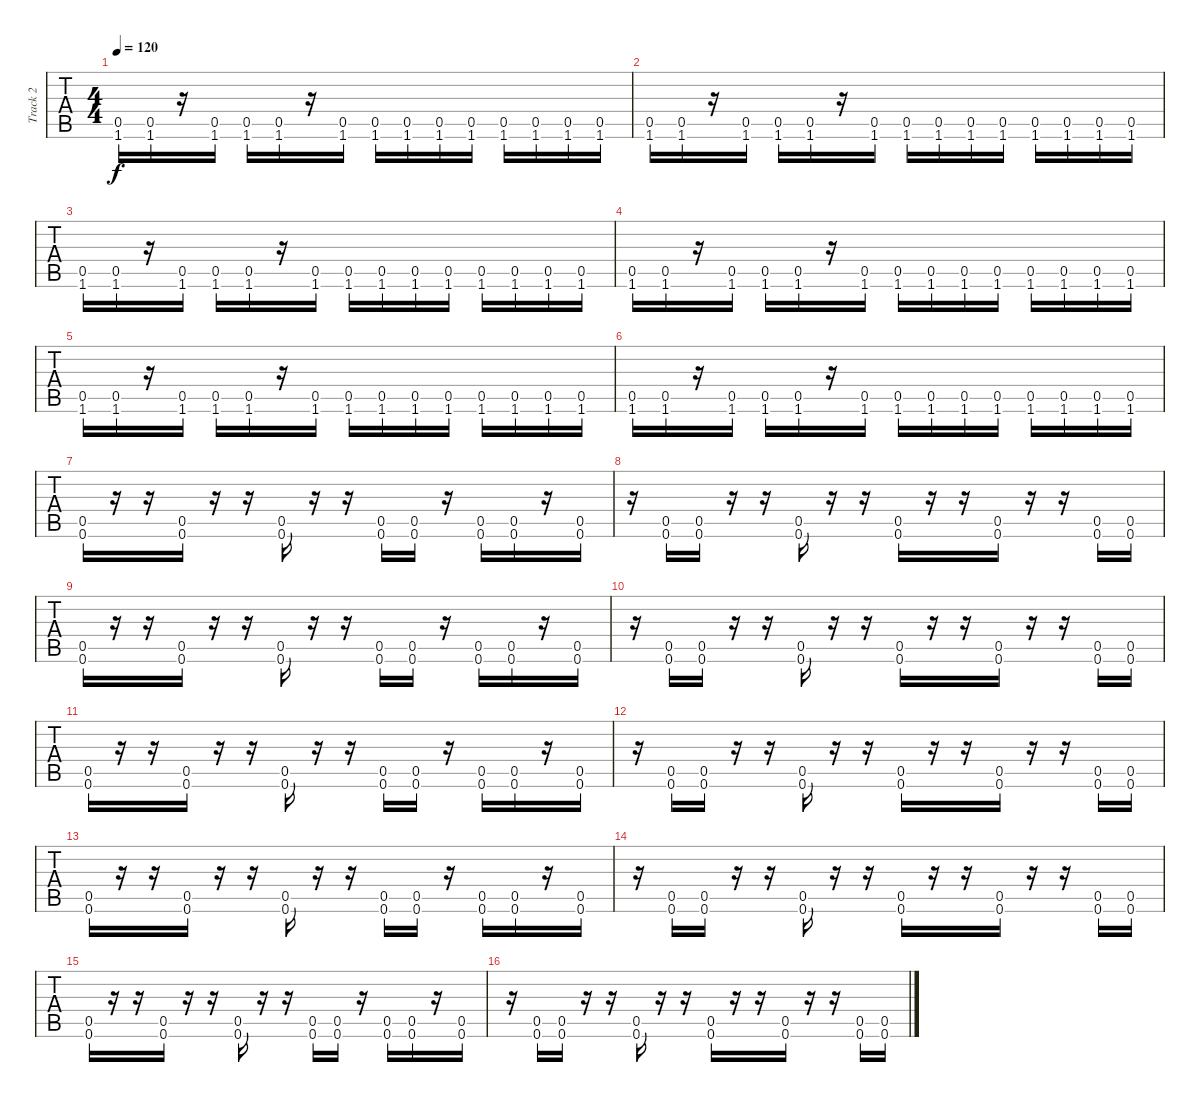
\track ("Track 2" "Track 2") {instrument distortionguitar bank 255}
\staff {tabs}
\tuning (D4 A3 F3 C3 G2 C2) {hide}
\ts (4 4)
\tempo 120
\clef g2
\ks c
(0.5 1.6).16{dy f} (0.5 1.6).16 r.16 (0.5 1.6).16 (0.5 1.6).16 (0.5 1.6).16 r.16 (0.5 1.6).16 (0.5 1.6).16 (0.5 1.6).16 (0.5 1.6).16 (0.5 1.6).16 (0.5 1.6).16 (0.5 1.6).16 (0.5 1.6).16 (0.5 1.6).16 |
(0.5 1.6).16 (0.5 1.6).16 r.16 (0.5 1.6).16 (0.5 1.6).16 (0.5 1.6).16 r.16 (0.5 1.6).16 (0.5 1.6).16 (0.5 1.6).16 (0.5 1.6).16 (0.5 1.6).16 (0.5 1.6).16 (0.5 1.6).16 (0.5 1.6).16 (0.5 1.6).16 |
(0.5 1.6).16 (0.5 1.6).16 r.16 (0.5 1.6).16 (0.5 1.6).16 (0.5 1.6).16 r.16 (0.5 1.6).16 (0.5 1.6).16 (0.5 1.6).16 (0.5 1.6).16 (0.5 1.6).16 (0.5 1.6).16 (0.5 1.6).16 (0.5 1.6).16 (0.5 1.6).16 |
(0.5 1.6).16 (0.5 1.6).16 r.16 (0.5 1.6).16 (0.5 1.6).16 (0.5 1.6).16 r.16 (0.5 1.6).16 (0.5 1.6).16 (0.5 1.6).16 (0.5 1.6).16 (0.5 1.6).16 (0.5 1.6).16 (0.5 1.6).16 (0.5 1.6).16 (0.5 1.6).16 |
(0.5 1.6).16 (0.5 1.6).16 r.16 (0.5 1.6).16 (0.5 1.6).16 (0.5 1.6).16 r.16 (0.5 1.6).16 (0.5 1.6).16 (0.5 1.6).16 (0.5 1.6).16 (0.5 1.6).16 (0.5 1.6).16 (0.5 1.6).16 (0.5 1.6).16 (0.5 1.6).16 |
(0.5 1.6).16 (0.5 1.6).16 r.16 (0.5 1.6).16 (0.5 1.6).16 (0.5 1.6).16 r.16 (0.5 1.6).16 (0.5 1.6).16 (0.5 1.6).16 (0.5 1.6).16 (0.5 1.6).16 (0.5 1.6).16 (0.5 1.6).16 (0.5 1.6).16 (0.5 1.6).16 |
(0.5 0.6).16 r.16 r.16 (0.5 0.6).16 r.16 r.16 (0.5 0.6).16 r.16 r.16 (0.5 0.6).16 (0.5 0.6).16 r.16 (0.5 0.6).16 (0.5 0.6).16 r.16 (0.5 0.6).16 |
r.16 (0.5 0.6).16 (0.5 0.6).16 r.16 r.16 (0.5 0.6).16 r.16 r.16 (0.5 0.6).16 r.16 r.16 (0.5 0.6).16 r.16 r.16 (0.5 0.6).16 (0.5 0.6).16 |
(0.5 0.6).16 r.16 r.16 (0.5 0.6).16 r.16 r.16 (0.5 0.6).16 r.16 r.16 (0.5 0.6).16 (0.5 0.6).16 r.16 (0.5 0.6).16 (0.5 0.6).16 r.16 (0.5 0.6).16 |
r.16 (0.5 0.6).16 (0.5 0.6).16 r.16 r.16 (0.5 0.6).16 r.16 r.16 (0.5 0.6).16 r.16 r.16 (0.5 0.6).16 r.16 r.16 (0.5 0.6).16 (0.5 0.6).16 |
(0.5 0.6).16 r.16 r.16 (0.5 0.6).16 r.16 r.16 (0.5 0.6).16 r.16 r.16 (0.5 0.6).16 (0.5 0.6).16 r.16 (0.5 0.6).16 (0.5 0.6).16 r.16 (0.5 0.6).16 |
r.16 (0.5 0.6).16 (0.5 0.6).16 r.16 r.16 (0.5 0.6).16 r.16 r.16 (0.5 0.6).16 r.16 r.16 (0.5 0.6).16 r.16 r.16 (0.5 0.6).16 (0.5 0.6).16 |
(0.5 0.6).16 r.16 r.16 (0.5 0.6).16 r.16 r.16 (0.5 0.6).16 r.16 r.16 (0.5 0.6).16 (0.5 0.6).16 r.16 (0.5 0.6).16 (0.5 0.6).16 r.16 (0.5 0.6).16 |
r.16 (0.5 0.6).16 (0.5 0.6).16 r.16 r.16 (0.5 0.6).16 r.16 r.16 (0.5 0.6).16 r.16 r.16 (0.5 0.6).16 r.16 r.16 (0.5 0.6).16 (0.5 0.6).16 |
(0.5 0.6).16 r.16 r.16 (0.5 0.6).16 r.16 r.16 (0.5 0.6).16 r.16 r.16 (0.5 0.6).16 (0.5 0.6).16 r.16 (0.5 0.6).16 (0.5 0.6).16 r.16 (0.5 0.6).16 |
r.16 (0.5 0.6).16 (0.5 0.6).16 r.16 r.16 (0.5 0.6).16 r.16 r.16 (0.5 0.6).16 r.16 r.16 (0.5 0.6).16 r.16 r.16 (0.5 0.6).16 (0.5 0.6).16
